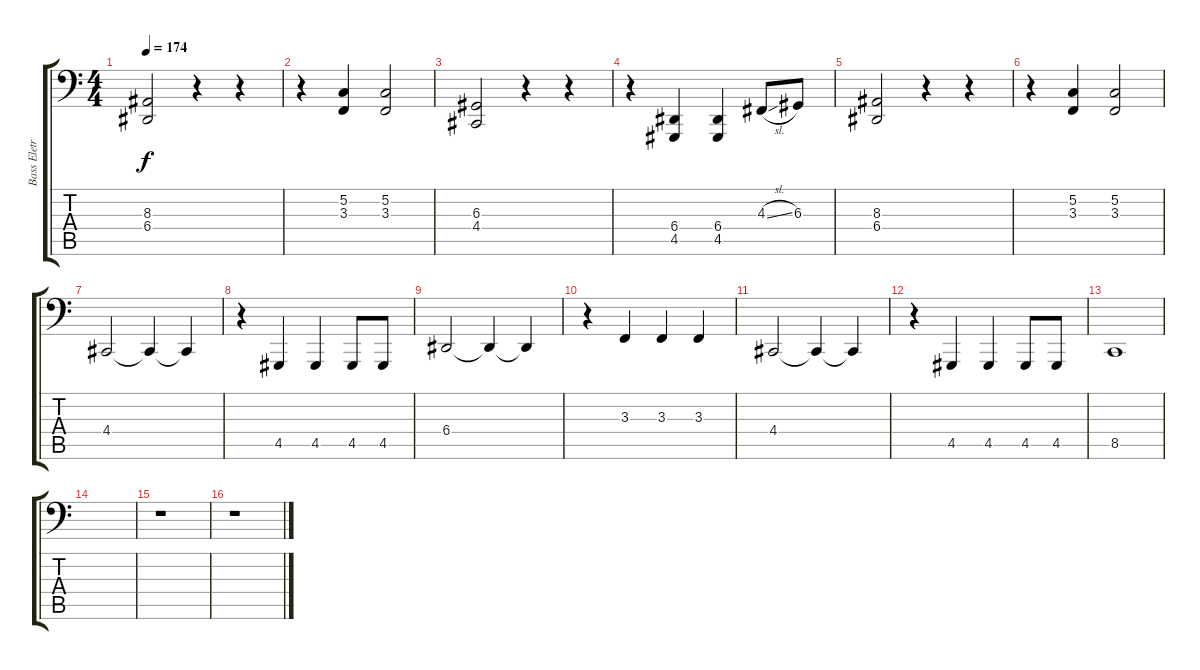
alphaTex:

\track ("Bass Eletronic Effect" "Bass Eletr") {instrument synthbrass1}
\staff {score tabs}
\tuning (C3 G2 D2 A1 E1 B0) {hide}
\ts (4 4)
\tempo 174
\clef f4
\ks c
(8.3 6.4).2{dy f} r.4 r.4 |
r.4 (5.2 3.3).4 (5.2 3.3).2 |
(6.3 4.4).2 r.4 r.4 |
r.4 (6.4 4.5).4 (6.4 4.5).4 4.3{sl}.8 6.3.8 |
(8.3 6.4).2 r.4 r.4 |
r.4 (5.2 3.3).4 (5.2 3.3).2 |
4.4.2 4.4{t}.4 4.4{t}.4 |
r.4 4.5.4 4.5.4 4.5.8 4.5.8 |
6.4.2 6.4{t}.4 6.4{t}.4 |
r.4 3.3.4 3.3.4 3.3.4 |
4.4.2 4.4{t}.4 4.4{t}.4 |
r.4 4.5.4 4.5.4 4.5.8 4.5.8 |
8.5.1 |
|
r.1 |
r.1
